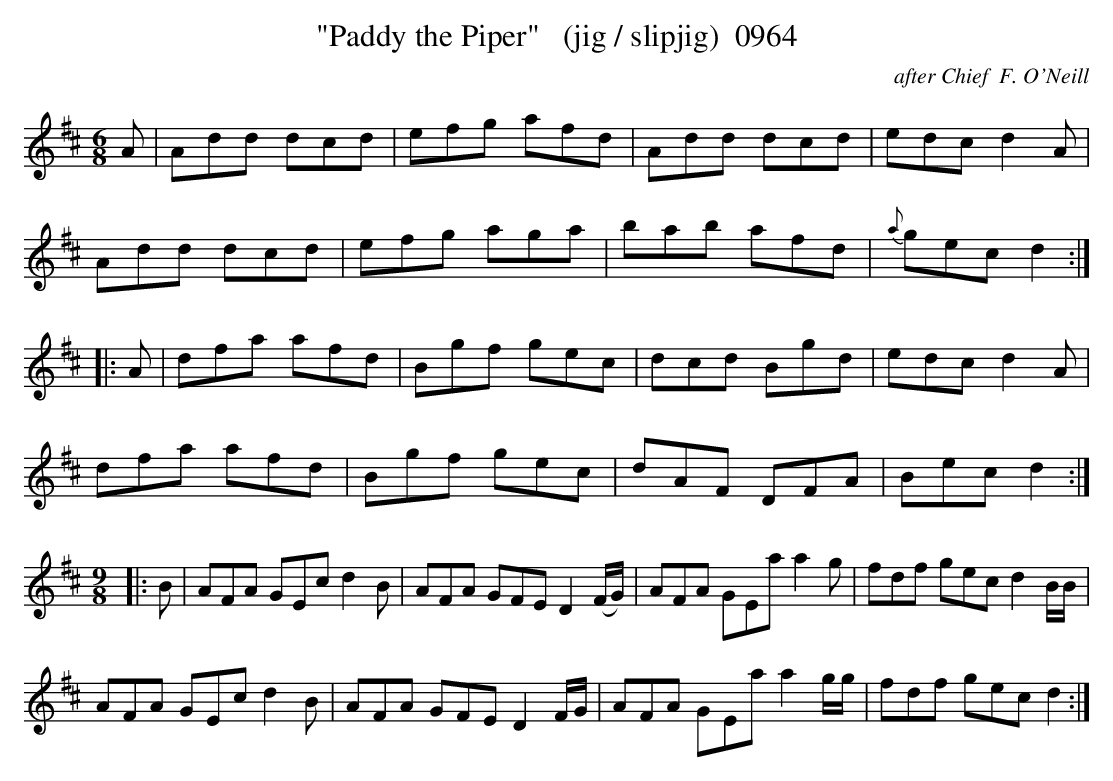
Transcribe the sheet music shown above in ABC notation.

X:1
T:"Paddy the Piper"   (jig / slipjig)  0964
C:after Chief  F. O'Neill
BRENNAN July 2003 (HTTP://WWW.SOSYOURMOM.COM)
M:6/8
L:1/8
K:D
A|Add dcd|efg afd|Add dcd|edc d2A|
Add dcd|efg aga|bab afd|{a}gec d2:|
|:A|dfa afd|Bgf gec|dcd Bgd|edc d2A|
dfa afd|Bgf gec|dAF DFA|Bec d2:|
M:9/8
|:B|AFA GEc d2B|AFA GFE D2(F/2G/2)|AFA GEa a2g|fdf gec d2B/2B/2|
AFA GEc d2B|AFA GFE D2F/2G/2|AFA GEa a2g/2g/2|fdf gec d2:|
